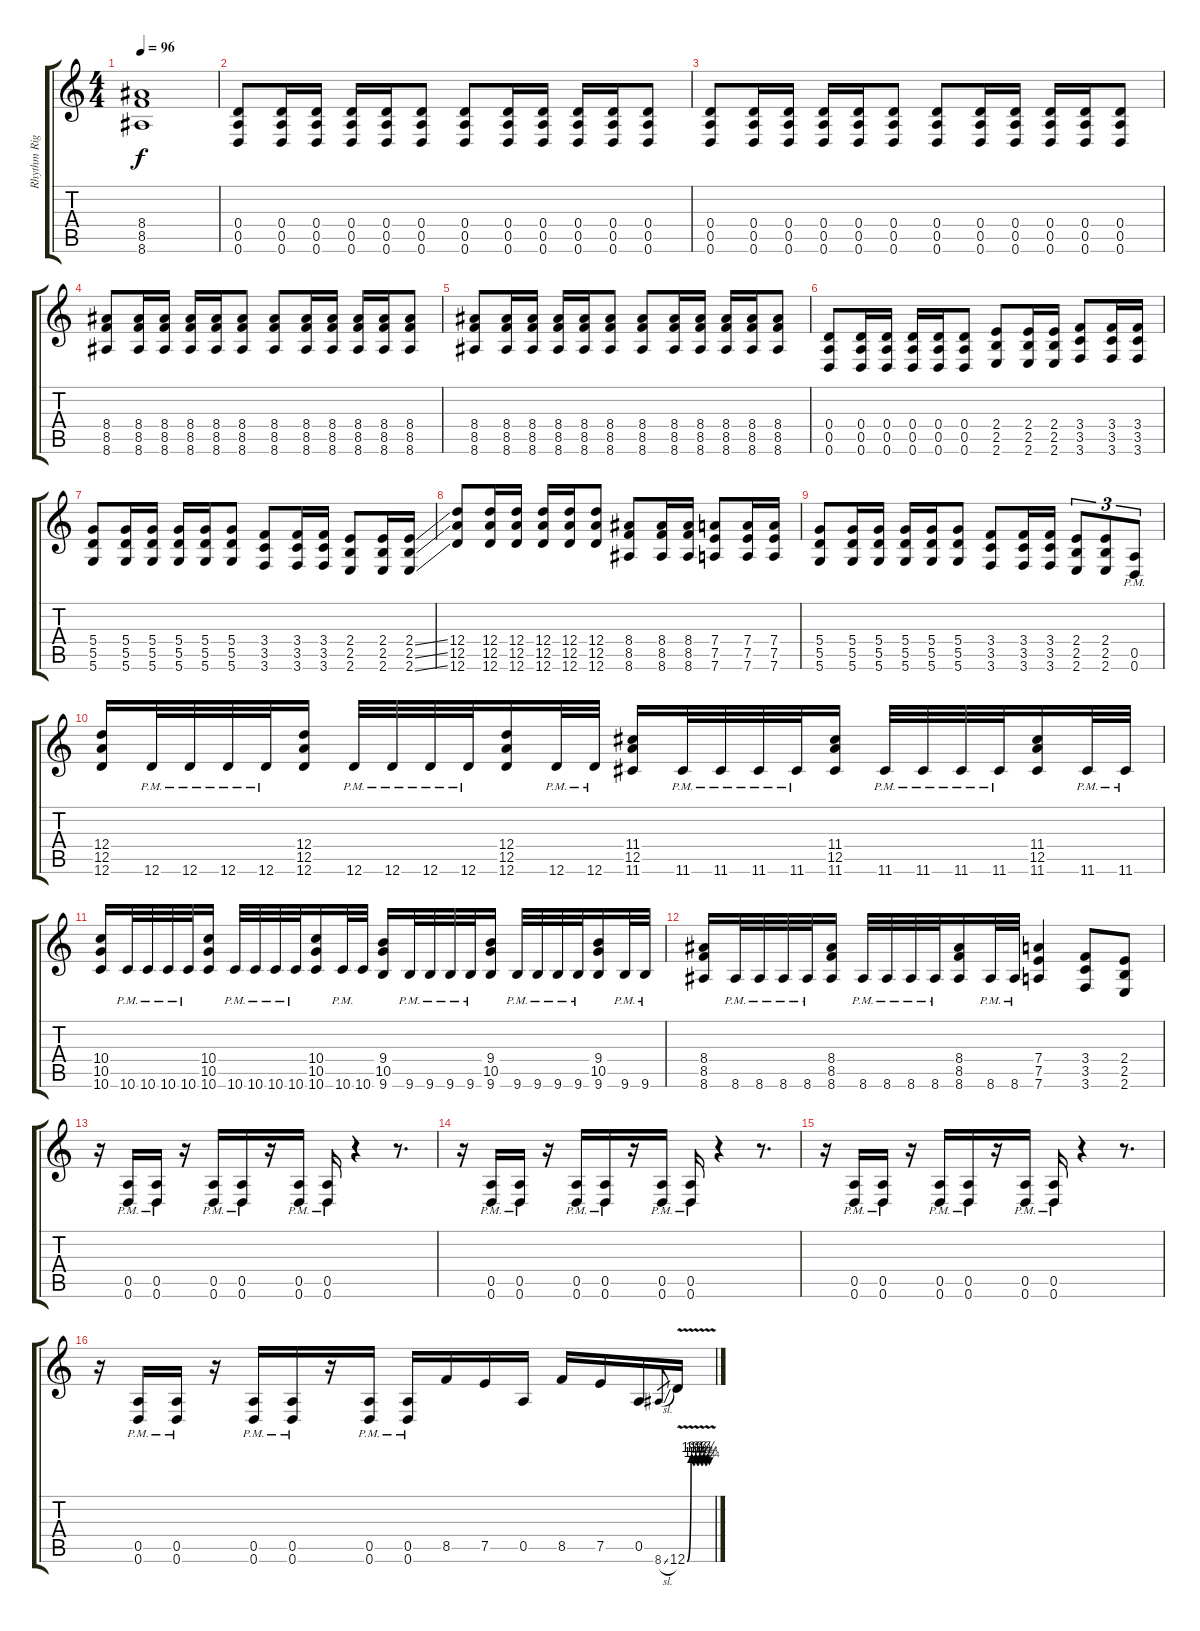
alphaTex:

\track ("Rhythm Right" "Rhythm Rig") {instrument overdrivenguitar}
\staff {score tabs}
\tuning (E4 B3 G3 D3 A2 D2) {hide}
\ts (4 4)
\tempo 96
\clef g2
\ks c
(8.4{t} 8.5{t} 8.6{t}).1{dy f} |
(0.4 0.5 0.6).8 (0.4 0.5 0.6).16 (0.4 0.5 0.6).16 (0.4 0.5 0.6).16 (0.4 0.5 0.6).16 (0.4 0.5 0.6).8 (0.4 0.5 0.6).8 (0.4 0.5 0.6).16 (0.4 0.5 0.6).16 (0.4 0.5 0.6).16 (0.4 0.5 0.6).16 (0.4 0.5 0.6).8 |
(0.4 0.5 0.6).8 (0.4 0.5 0.6).16 (0.4 0.5 0.6).16 (0.4 0.5 0.6).16 (0.4 0.5 0.6).16 (0.4 0.5 0.6).8 (0.4 0.5 0.6).8 (0.4 0.5 0.6).16 (0.4 0.5 0.6).16 (0.4 0.5 0.6).16 (0.4 0.5 0.6).16 (0.4 0.5 0.6).8 |
(8.4 8.5 8.6).8 (8.4 8.5 8.6).16 (8.4 8.5 8.6).16 (8.4 8.5 8.6).16 (8.4 8.5 8.6).16 (8.4 8.5 8.6).8 (8.4 8.5 8.6).8 (8.4 8.5 8.6).16 (8.4 8.5 8.6).16 (8.4 8.5 8.6).16 (8.4 8.5 8.6).16 (8.4 8.5 8.6).8 |
(8.4 8.5 8.6).8 (8.4 8.5 8.6).16 (8.4 8.5 8.6).16 (8.4 8.5 8.6).16 (8.4 8.5 8.6).16 (8.4 8.5 8.6).8 (8.4 8.5 8.6).8 (8.4 8.5 8.6).16 (8.4 8.5 8.6).16 (8.4 8.5 8.6).16 (8.4 8.5 8.6).16 (8.4 8.5 8.6).8 |
(0.4 0.5 0.6).8 (0.4 0.5 0.6).16 (0.4 0.5 0.6).16 (0.4 0.5 0.6).16 (0.4 0.5 0.6).16 (0.4 0.5 0.6).8 (2.4 2.5 2.6).8 (2.4 2.5 2.6).16 (2.4 2.5 2.6).16 (3.4 3.5 3.6).8 (3.4 3.5 3.6).16 (3.4 3.5 3.6).16 |
(5.4 5.5 5.6).8 (5.4 5.5 5.6).16 (5.4 5.5 5.6).16 (5.4 5.5 5.6).16 (5.4 5.5 5.6).16 (5.4 5.5 5.6).8 (3.4 3.5 3.6).8 (3.4 3.5 3.6).16 (3.4 3.5 3.6).16 (2.4 2.5 2.6).8 (2.4 2.5 2.6).16 (2.4{ss} 2.5{ss} 2.6{ss}).16 |
(12.4 12.5 12.6).8 (12.4 12.5 12.6).16 (12.4 12.5 12.6).16 (12.4 12.5 12.6).16 (12.4 12.5 12.6).16 (12.4 12.5 12.6).8 (8.4 8.5 8.6).8 (8.4 8.5 8.6).16 (8.4 8.5 8.6).16 (7.4 7.5 7.6).8 (7.4 7.5 7.6).16 (7.4 7.5 7.6).16 |
(5.4 5.5 5.6).8 (5.4 5.5 5.6).16 (5.4 5.5 5.6).16 (5.4 5.5 5.6).16 (5.4 5.5 5.6).16 (5.4 5.5 5.6).8 (3.4 3.5 3.6).8 (3.4 3.5 3.6).16 (3.4 3.5 3.6).16 (2.4 2.5 2.6).8{tu (3 2)} (2.4 2.5 2.6).8{tu (3 2)} (0.5{pm} 0.6{pm}).8{tu (3 2)} |
(12.4 12.5 12.6).16 12.6{pm}.32 12.6{pm}.32 12.6{pm}.32 12.6{pm}.32 (12.4 12.5 12.6).16 12.6{pm}.32 12.6{pm}.32 12.6{pm}.32 12.6{pm}.32 (12.4 12.5 12.6).16 12.6{pm}.32 12.6{pm}.32 (11.4 12.5 11.6).16 11.6{pm}.32 11.6{pm}.32 11.6{pm}.32 11.6{pm}.32 (11.4 12.5 11.6).16 11.6{pm}.32 11.6{pm}.32 11.6{pm}.32 11.6{pm}.32 (11.4 12.5 11.6).16 11.6{pm}.32 11.6{pm}.32 |
(10.4 10.5 10.6).16 10.6{pm}.32 10.6{pm}.32 10.6{pm}.32 10.6{pm}.32 (10.4 10.5 10.6).16 10.6{pm}.32 10.6{pm}.32 10.6{pm}.32 10.6{pm}.32 (10.4 10.5 10.6).16 10.6{pm}.32 10.6{pm}.32 (9.4 10.5 9.6).16 9.6{pm}.32 9.6{pm}.32 9.6{pm}.32 9.6{pm}.32 (9.4 10.5 9.6).16 9.6{pm}.32 9.6{pm}.32 9.6{pm}.32 9.6{pm}.32 (9.4 10.5 9.6).16 9.6{pm}.32 9.6{pm}.32 |
(8.4 8.5 8.6).16 8.6{pm}.32 8.6{pm}.32 8.6{pm}.32 8.6{pm}.32 (8.4 8.5 8.6).16 8.6{pm}.32 8.6{pm}.32 8.6{pm}.32 8.6{pm}.32 (8.4 8.5 8.6).16 8.6{pm}.32 8.6{pm}.32 (7.4 7.5 7.6).4 (3.4 3.5 3.6).8 (2.4 2.5 2.6).8 |
r.16 (0.5 0.6{pm}).16 (0.5 0.6{pm}).16 r.16 (0.5 0.6{pm}).16 (0.5 0.6{pm}).16 r.16 (0.5 0.6{pm}).16 (0.5 0.6{pm}).16 r.4 r.8{d} |
r.16 (0.5 0.6{pm}).16 (0.5 0.6{pm}).16 r.16 (0.5 0.6{pm}).16 (0.5 0.6{pm}).16 r.16 (0.5 0.6{pm}).16 (0.5 0.6{pm}).16 r.4 r.8{d} |
r.16 (0.5 0.6{pm}).16 (0.5 0.6{pm}).16 r.16 (0.5 0.6{pm}).16 (0.5 0.6{pm}).16 r.16 (0.5 0.6{pm}).16 (0.5 0.6{pm}).16 r.4 r.8{d} |
r.16 (0.5{pm} 0.6).16 (0.5{pm} 0.6).16 r.16 (0.5{pm} 0.6).16 (0.5{pm} 0.6).16 r.16 (0.5{pm} 0.6).16 (0.5{pm} 0.6).16 8.5.16 7.5.16 0.5.16 8.5.16 7.5.16 0.5.16 8.6{sl}.8{gr} 12.6{be (custom 0 0 10 7 15 5 20 7 25 5 30 7 35 5 40 7 45 5 50 7 55 5) v}.16
